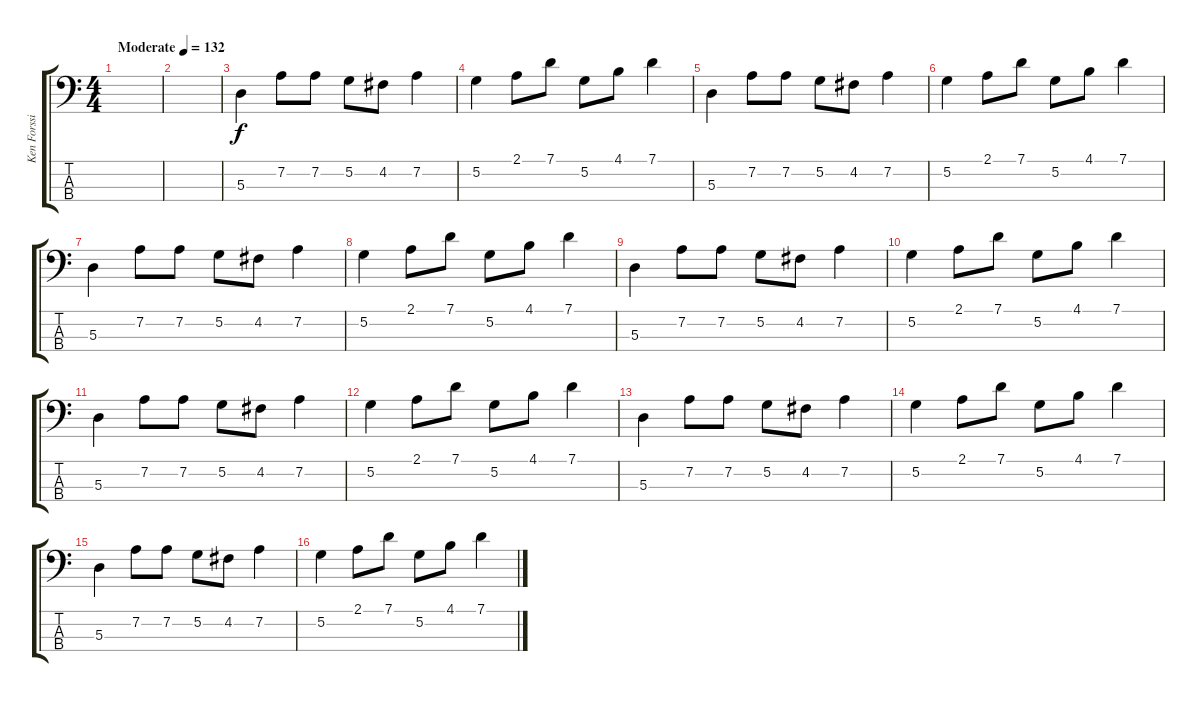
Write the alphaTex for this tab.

\track ("Ken Forssi (bass guitar)" "Ken Forssi") {instrument electricbasspick}
\staff {score tabs}
\tuning (G2 D2 A1 E1) {hide}
\ts (4 4)
\tempo (132 "Moderate")
\clef f4
\ks c
|
|
5.3.4 7.2.8 7.2.8 5.2.8 4.2.8 7.2.4 |
5.2.4 2.1.8 7.1.8 5.2.8 4.1.8 7.1.4 |
5.3.4 7.2.8 7.2.8 5.2.8 4.2.8 7.2.4 |
5.2.4 2.1.8 7.1.8 5.2.8 4.1.8 7.1.4 |
5.3.4 7.2.8 7.2.8 5.2.8 4.2.8 7.2.4 |
5.2.4 2.1.8 7.1.8 5.2.8 4.1.8 7.1.4 |
5.3.4 7.2.8 7.2.8 5.2.8 4.2.8 7.2.4 |
5.2.4 2.1.8 7.1.8 5.2.8 4.1.8 7.1.4 |
5.3.4 7.2.8 7.2.8 5.2.8 4.2.8 7.2.4 |
5.2.4 2.1.8 7.1.8 5.2.8 4.1.8 7.1.4 |
5.3.4 7.2.8 7.2.8 5.2.8 4.2.8 7.2.4 |
5.2.4 2.1.8 7.1.8 5.2.8 4.1.8 7.1.4 |
5.3.4 7.2.8 7.2.8 5.2.8 4.2.8 7.2.4 |
5.2.4 2.1.8 7.1.8 5.2.8 4.1.8 7.1.4
